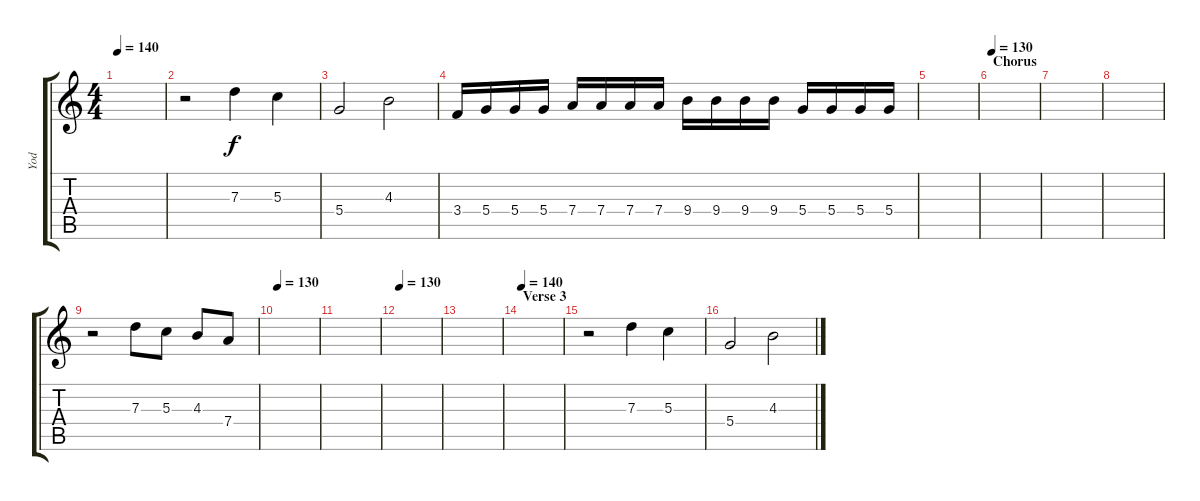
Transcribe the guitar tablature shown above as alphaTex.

\track ("Yod" "Yod") {instrument distortionguitar}
\staff {score tabs}
\tuning (E4 B3 G3 D3 A2 E2) {hide}
\ts (4 4)
\tempo 140
\clef g2
\ks c
|
r.2 7.3.4 5.3.4 |
5.4.2 4.3.2 |
3.4.16 5.4.16 5.4.16 5.4.16 7.4.16 7.4.16 7.4.16 7.4.16 9.4.16 9.4.16 9.4.16 9.4.16 5.4.16 5.4.16 5.4.16 5.4.16 |
|
\section ("" "Chorus")
\tempo 160
\tempo 130
|
|
|
r.2 7.3.8 5.3.8 4.3.8 7.4.8 |
\tempo 130
|
|
\tempo 150
\tempo 130
|
|
\section ("" "Verse 3")
\tempo 130
\tempo 140
|
r.2 7.3.4 5.3.4 |
5.4.2 4.3.2
